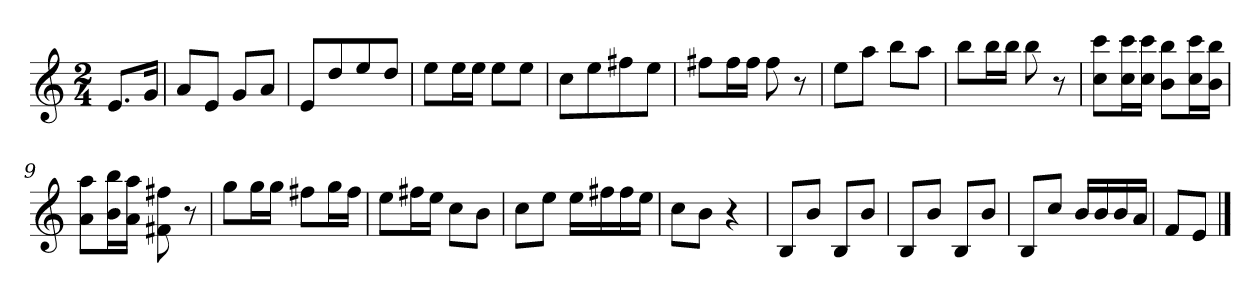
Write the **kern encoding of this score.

**kern
*part1
*staff1
*clefG2
*k[]
*C:
*M2/4
=
8.eL
16gJk
=1
8aL
8eJ
8gL
8aJ
=2
8eL
8dd
8ee
8ddJ
=3
8eeL
16eeL
16eeJJ
8eeL
8eeJ
=4
8ccL
8ee
8ff#X
8eeJ
=5
8ff#XL
16ff#L
16ff#JJ
8ff#
8r
=6
8eeL
8aaJ
8bbL
8aaJ
=7
8bbL
16bbL
16bbJJ
8bb
8r
=8
8cc 8cccL
16cc 16cccL
16cc 16cccJJ
8b 8bbL
16cc 16cccL
16b 16bbJJ
=9
8a 8aaL
16b 16bbL
16a 16aaJJ
8f#X 8ff#X
8r
=10
8ggL
16ggL
16ggJJ
8ff#XL
16ggL
16ff#JJ
=11
8eeL
16ff#XL
16eeJJ
8ccL
8bJ
=12
8ccL
8eeJ
16eeLL
16ff#X
16ff#
16eeJJ
=13
8ccL
8bJ
4r
=14
8BL
8bJ
8BL
8bJ
=15
8BL
8bJ
8BL
8bJ
=16
8BL
8ccJ
16bLL
16b
16b
16aJJ
=17
8fL
8eJ
==
*-
